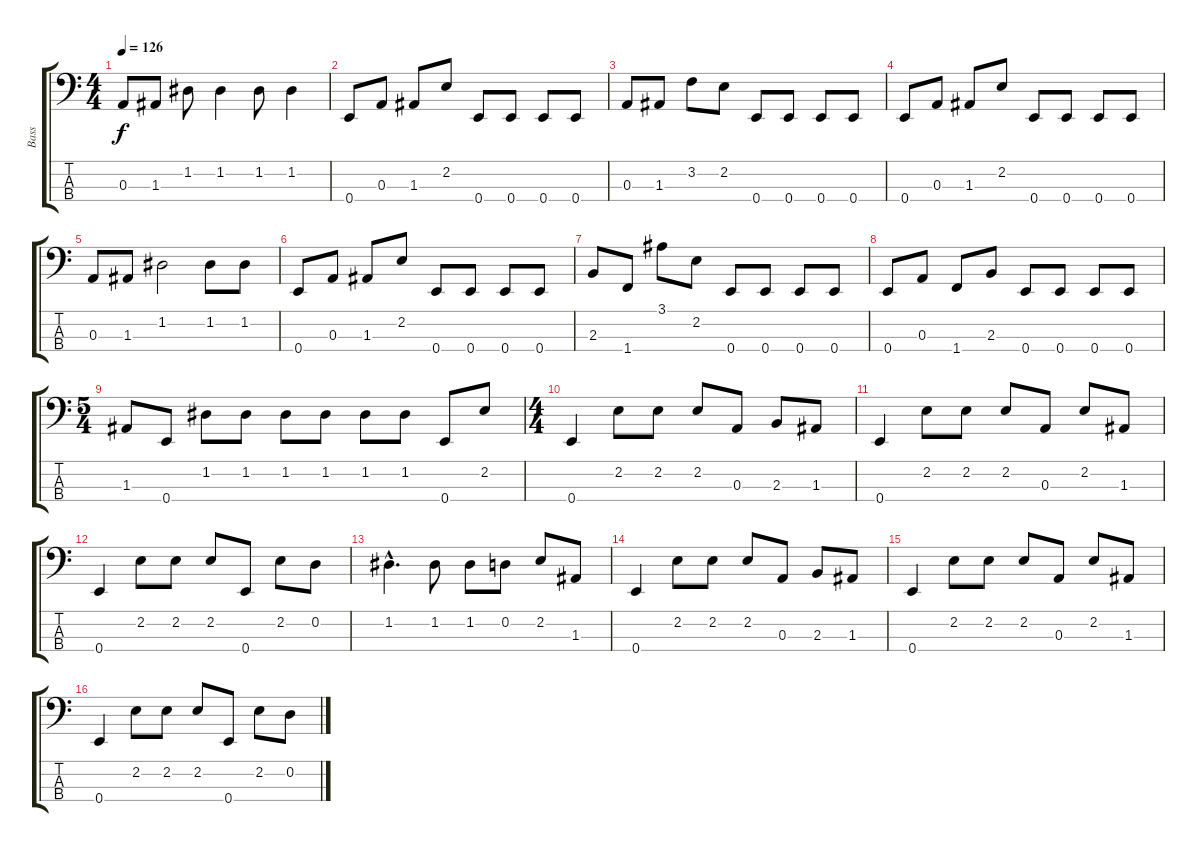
\track ("Bass" "Bass") {instrument electricbassfinger}
\staff {score tabs}
\tuning (G2 D2 A1 E1) {hide}
\ts (4 4)
\tempo 126
\clef f4
\ks c
0.3.8{dy f} 1.3.8 1.2.8 1.2.4 1.2.8 1.2.4 |
0.4.8 0.3.8 1.3.8 2.2.8 0.4.8 0.4.8 0.4.8 0.4.8 |
0.3.8 1.3.8 3.2.8 2.2.8 0.4.8 0.4.8 0.4.8 0.4.8 |
0.4.8 0.3.8 1.3.8 2.2.8 0.4.8 0.4.8 0.4.8 0.4.8 |
0.3.8 1.3.8 1.2.2 1.2.8 1.2.8 |
0.4.8 0.3.8 1.3.8 2.2.8 0.4.8 0.4.8 0.4.8 0.4.8 |
2.3.8 1.4.8 3.1.8 2.2.8 0.4.8 0.4.8 0.4.8 0.4.8 |
0.4.8 0.3.8 1.4.8 2.3.8 0.4.8 0.4.8 0.4.8 0.4.8 |
\ts (5 4)
1.3.8 0.4.8 1.2.8 1.2.8 1.2.8 1.2.8 1.2.8 1.2.8 0.4.8 2.2.8 |
\ts (4 4)
0.4.4 2.2.8 2.2.8 2.2.8 0.3.8 2.3.8 1.3.8 |
0.4.4 2.2.8 2.2.8 2.2.8 0.3.8 2.2.8 1.3.8 |
0.4.4 2.2.8 2.2.8 2.2.8 0.4.8 2.2.8 0.2.8 |
1.2{hac}.4{d} 1.2.8 1.2.8 0.2.8 2.2.8 1.3.8 |
0.4.4 2.2.8 2.2.8 2.2.8 0.3.8 2.3.8 1.3.8 |
0.4.4 2.2.8 2.2.8 2.2.8 0.3.8 2.2.8 1.3.8 |
0.4.4 2.2.8 2.2.8 2.2.8 0.4.8 2.2.8 0.2.8
